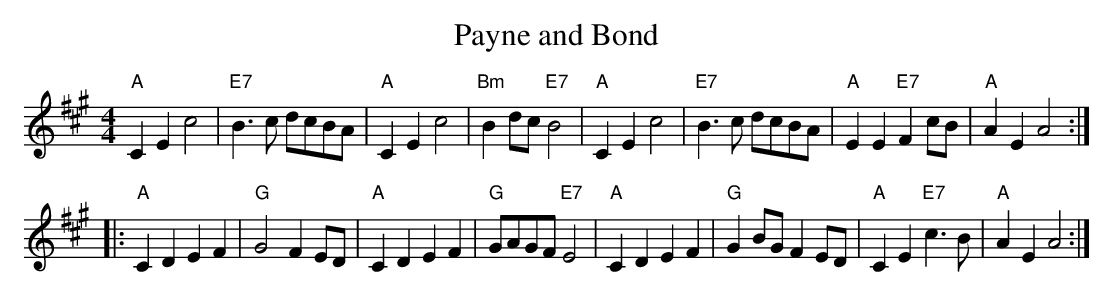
X:1
T:Payne and Bond
M:4/4
L:1/4
K:A
"A"CE c2|"E7"B3/2c/2 d/2c/2B/2A/2|"A"CE c2|"Bm"Bd/2c/2 "E7"B2|"A"CE c2|\
"E7"B3/2c/2 d/2c/2B/2A/2|"A"EE "E7"Fc/2B/2|"A"AE A2:|
|:"A"CD EF|"G"G2 FE/2D/2|"A"CD EF|"G"G/2A/2G/2F/2 "E7"E2|"A"CD EF|\
"G"GB/2G/2 FE/2D/2|"A"CE "E7"c3/2B/2|"A"AE A2:|
